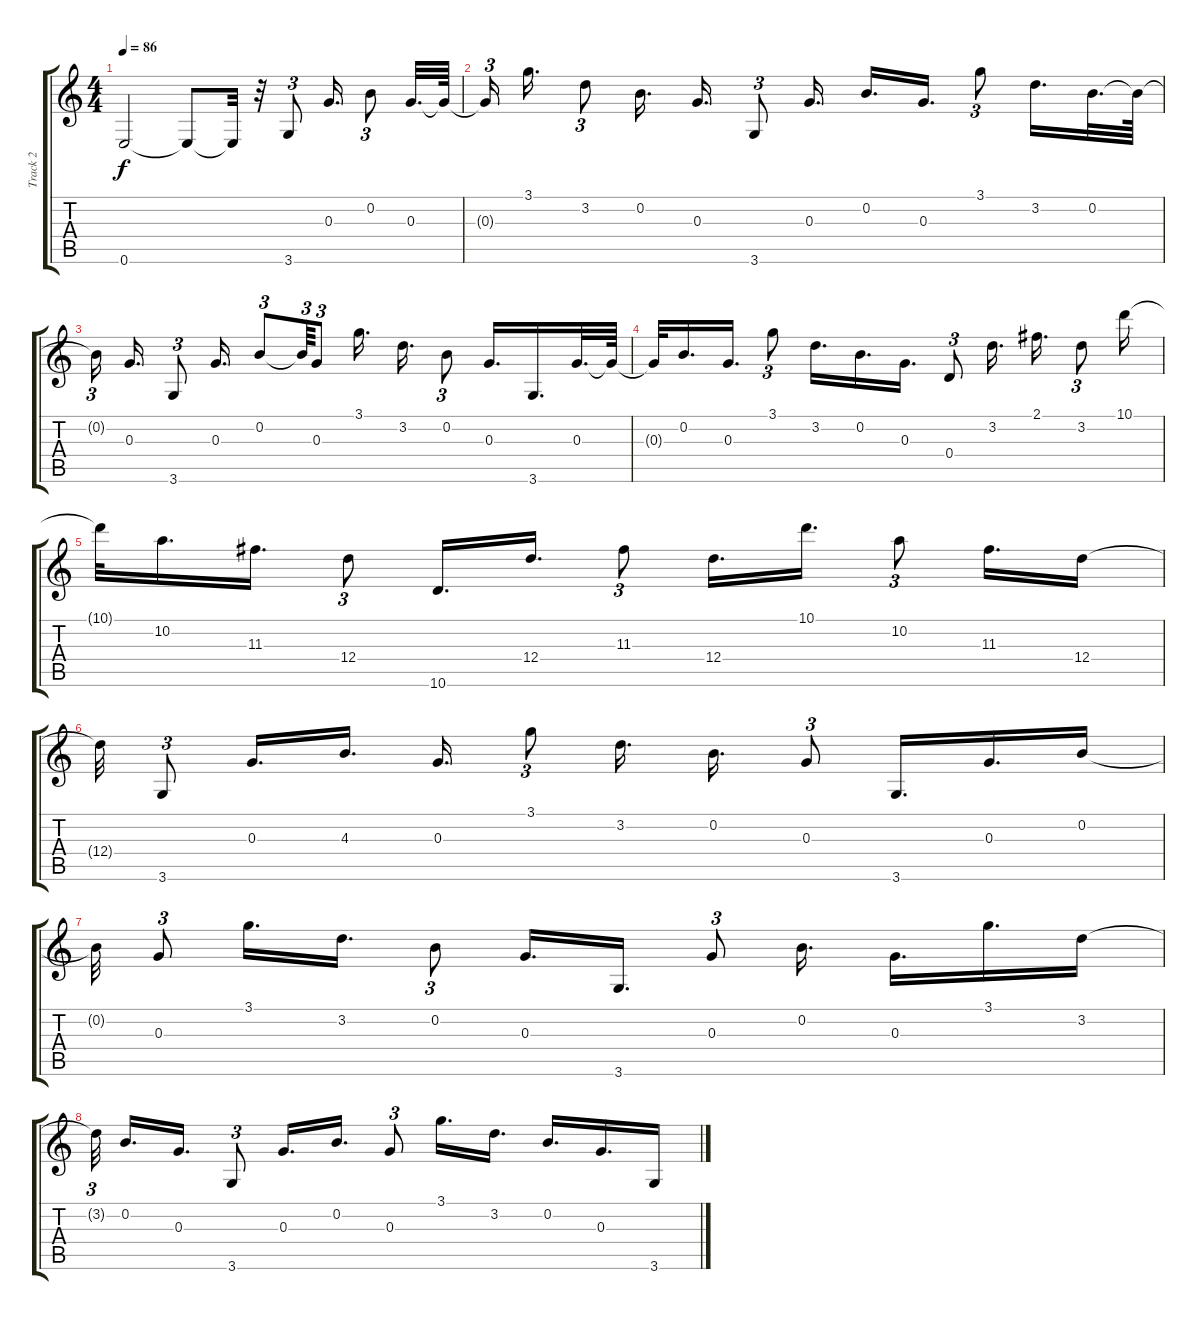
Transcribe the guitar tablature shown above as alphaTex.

\track ("Track 2" "Track 2") {instrument acousticguitarsteel}
\staff {score tabs}
\tuning (E4 B3 G3 D3 A2 E2) {hide}
\ts (4 4)
\tempo 86
\clef g2
\ks c
0.6{t}.2{dy f} 0.6{t}.8 0.6{t}.32 r.32 3.6.8{tu (3 2) balance 8 instrument electricbassfinger} 0.3.16{d} 0.2.8{tu (3 2)} 0.3.32{d} 0.3{t}.64 |
0.3{t}.16{tu (3 2)} 3.1.16{d} 3.2.8{tu (3 2)} 0.2.16{d} 0.3.16{d} 3.6.8{tu (3 2)} 0.3.16{d} 0.2.16{d} 0.3.16{d} 3.1.8{tu (3 2)} 3.2.16{d} 0.2.32{d} 0.2{t}.64 |
0.2{t}.16{tu (3 2)} 0.3.16{d} 3.6.8{tu (3 2)} 0.3.16{d} 0.2.8{tu (3 2)} 0.2{t}.64{tu (3 2)} 0.3.8{tu (3 2)} 3.1.16{d} 3.2.16{d} 0.2.8{tu (3 2)} 0.3.16{d} 3.6.16{d} 0.3.32{d} 0.3{t}.64 |
0.3{t}.32 0.2.16{d} 0.3.16{d} 3.1.8{tu (3 2)} 3.2.16{d} 0.2.16{d} 0.3.16{d} 0.4.8{tu (3 2)} 3.2.16{d} 2.1.16{d} 3.2.8{tu (3 2)} 10.1.16 |
10.1{t}.32 10.2.16{d} 11.3.16{d} 12.4.8{tu (3 2)} 10.6.16{d} 12.4.16{d} 11.3.8{tu (3 2)} 12.4.16{d} 10.1.16{d} 10.2.8{tu (3 2)} 11.3.16{d} 12.4.16 |
12.4{t}.32 3.6.8{tu (3 2)} 0.3.16{d} 4.3.16{d} 0.3.16{d} 3.1.8{tu (3 2)} 3.2.16{d} 0.2.16{d} 0.3.8{tu (3 2)} 3.6.16{d} 0.3.16{d} 0.2.16 |
0.2{t}.32 0.3.8{tu (3 2)} 3.1.16{d} 3.2.16{d} 0.2.8{tu (3 2)} 0.3.16{d} 3.6.16{d} 0.3.8{tu (3 2)} 0.2.16{d} 0.3.16{d} 3.1.16{d} 3.2.16 |
3.2{t}.32{tu (3 2)} 0.2.16{d} 0.3.16{d} 3.6.8{tu (3 2)} 0.3.16{d} 0.2.16{d} 0.3.8{tu (3 2)} 3.1.16{d} 3.2.16{d} 0.2.16{d} 0.3.16{d} 3.6.16
